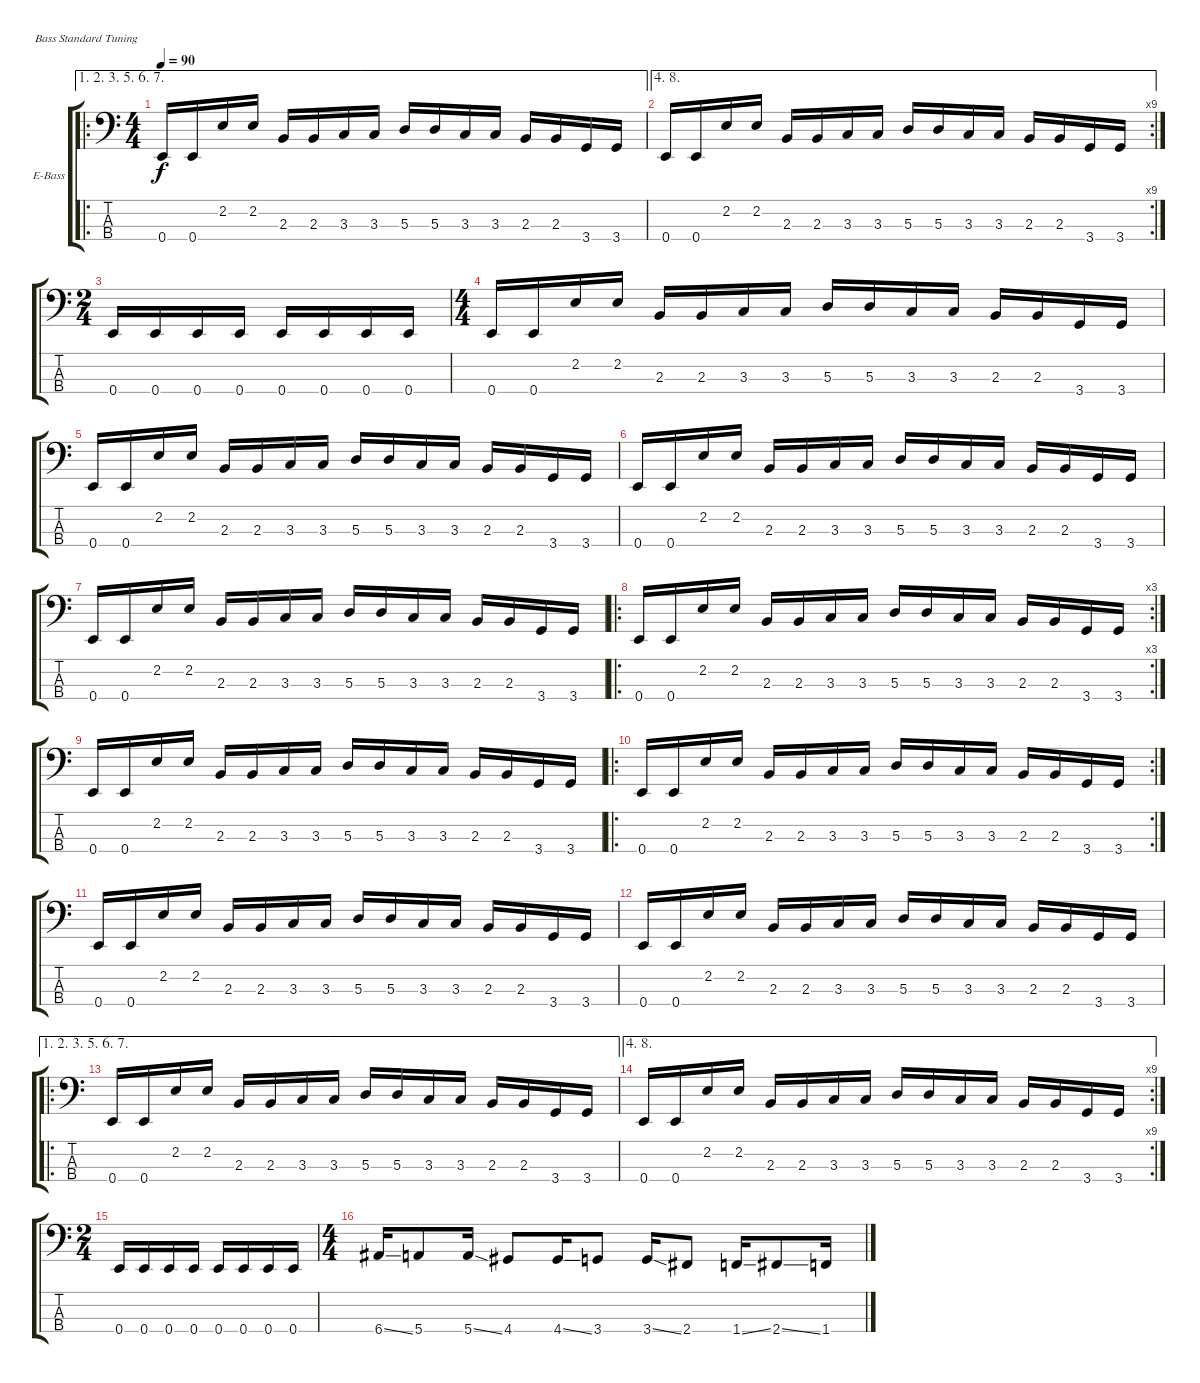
\bracketExtendMode groupsimilarinstruments
\firstSystemTrackNameOrientation horizontal
\otherSystemsTrackNameOrientation horizontal
\track ("Basse" "E-Bass") {instrument electricbassfinger}
\staff {score tabs}
\tuning (G2 D2 A1 E1)
\ae (1 2 3 5 6 7)
\ro
\ts (4 4)
\tempo 90
\clef f4
\ks c
0.4.16{dy f} 0.4.16 2.2.16 2.2.16 2.3.16 2.3.16 3.3.16 3.3.16 5.3.16 5.3.16 3.3.16 3.3.16 2.3.16 2.3.16 3.4.16 3.4.16 |
\ae (4 8)
\rc 9
0.4.16 0.4.16 2.2.16 2.2.16 2.3.16 2.3.16 3.3.16 3.3.16 5.3.16 5.3.16 3.3.16 3.3.16 2.3.16 2.3.16 3.4.16 3.4.16 |
\ts (2 4)
0.4.16 0.4.16 0.4.16 0.4.16 0.4.16 0.4.16 0.4.16 0.4.16 |
\ts (4 4)
0.4.16 0.4.16 2.2.16 2.2.16 2.3.16 2.3.16 3.3.16 3.3.16 5.3.16 5.3.16 3.3.16 3.3.16 2.3.16 2.3.16 3.4.16 3.4.16 |
0.4.16 0.4.16 2.2.16 2.2.16 2.3.16 2.3.16 3.3.16 3.3.16 5.3.16 5.3.16 3.3.16 3.3.16 2.3.16 2.3.16 3.4.16 3.4.16 |
0.4.16 0.4.16 2.2.16 2.2.16 2.3.16 2.3.16 3.3.16 3.3.16 5.3.16 5.3.16 3.3.16 3.3.16 2.3.16 2.3.16 3.4.16 3.4.16 |
0.4.16 0.4.16 2.2.16 2.2.16 2.3.16 2.3.16 3.3.16 3.3.16 5.3.16 5.3.16 3.3.16 3.3.16 2.3.16 2.3.16 3.4.16 3.4.16 |
\ro
\rc 3
0.4.16 0.4.16 2.2.16 2.2.16 2.3.16 2.3.16 3.3.16 3.3.16 5.3.16 5.3.16 3.3.16 3.3.16 2.3.16 2.3.16 3.4.16 3.4.16 |
0.4.16 0.4.16 2.2.16 2.2.16 2.3.16 2.3.16 3.3.16 3.3.16 5.3.16 5.3.16 3.3.16 3.3.16 2.3.16 2.3.16 3.4.16 3.4.16 |
\ro
\rc 2
0.4.16 0.4.16 2.2.16 2.2.16 2.3.16 2.3.16 3.3.16 3.3.16 5.3.16 5.3.16 3.3.16 3.3.16 2.3.16 2.3.16 3.4.16 3.4.16 |
0.4.16 0.4.16 2.2.16 2.2.16 2.3.16 2.3.16 3.3.16 3.3.16 5.3.16 5.3.16 3.3.16 3.3.16 2.3.16 2.3.16 3.4.16 3.4.16 |
0.4.16 0.4.16 2.2.16 2.2.16 2.3.16 2.3.16 3.3.16 3.3.16 5.3.16 5.3.16 3.3.16 3.3.16 2.3.16 2.3.16 3.4.16 3.4.16 |
\ae (1 2 3 5 6 7)
\ro
0.4.16 0.4.16 2.2.16 2.2.16 2.3.16 2.3.16 3.3.16 3.3.16 5.3.16 5.3.16 3.3.16 3.3.16 2.3.16 2.3.16 3.4.16 3.4.16 |
\ae (4 8)
\rc 9
0.4.16 0.4.16 2.2.16 2.2.16 2.3.16 2.3.16 3.3.16 3.3.16 5.3.16 5.3.16 3.3.16 3.3.16 2.3.16 2.3.16 3.4.16 3.4.16 |
\ts (2 4)
0.4.16 0.4.16 0.4.16 0.4.16 0.4.16 0.4.16 0.4.16 0.4.16 |
\ts (4 4)
6.4{ss}.16 5.4.8 5.4{ss}.16 4.4.8 4.4{ss}.16 3.4.8 3.4{ss}.16 2.4.8 1.4{ss}.16 2.4{ss}.8 1.4.16
